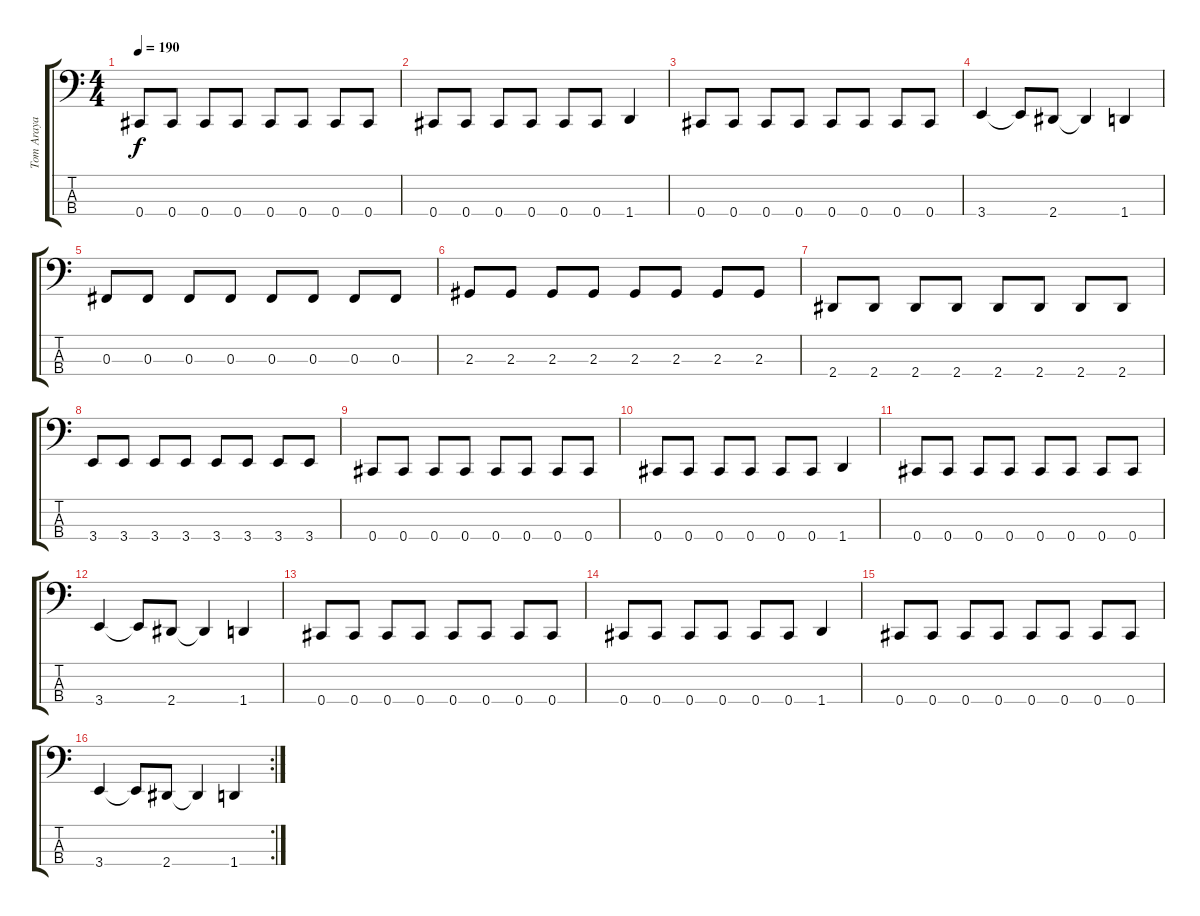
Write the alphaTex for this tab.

\track ("Tom Araya" "Tom Araya") {instrument electricbasspick}
\staff {score tabs}
\tuning (E2 B1 Gb1 Db1) {hide}
\ts (4 4)
\tempo 190
\clef f4
\ks c
0.4.8{dy f} 0.4.8 0.4.8 0.4.8 0.4.8 0.4.8 0.4.8 0.4.8 |
0.4.8 0.4.8 0.4.8 0.4.8 0.4.8 0.4.8 1.4.4 |
0.4.8 0.4.8 0.4.8 0.4.8 0.4.8 0.4.8 0.4.8 0.4.8 |
3.4.4 3.4{t}.8 2.4.8 2.4{t}.4 1.4.4 |
0.3.8 0.3.8 0.3.8 0.3.8 0.3.8 0.3.8 0.3.8 0.3.8 |
2.3.8 2.3.8 2.3.8 2.3.8 2.3.8 2.3.8 2.3.8 2.3.8 |
2.4.8 2.4.8 2.4.8 2.4.8 2.4.8 2.4.8 2.4.8 2.4.8 |
3.4.8 3.4.8 3.4.8 3.4.8 3.4.8 3.4.8 3.4.8 3.4.8 |
0.4.8 0.4.8 0.4.8 0.4.8 0.4.8 0.4.8 0.4.8 0.4.8 |
0.4.8 0.4.8 0.4.8 0.4.8 0.4.8 0.4.8 1.4.4 |
0.4.8 0.4.8 0.4.8 0.4.8 0.4.8 0.4.8 0.4.8 0.4.8 |
3.4.4 3.4{t}.8 2.4.8 2.4{t}.4 1.4.4 |
0.4.8 0.4.8 0.4.8 0.4.8 0.4.8 0.4.8 0.4.8 0.4.8 |
0.4.8 0.4.8 0.4.8 0.4.8 0.4.8 0.4.8 1.4.4 |
0.4.8 0.4.8 0.4.8 0.4.8 0.4.8 0.4.8 0.4.8 0.4.8 |
\rc 2
3.4.4 3.4{t}.8 2.4.8 2.4{t}.4 1.4.4
